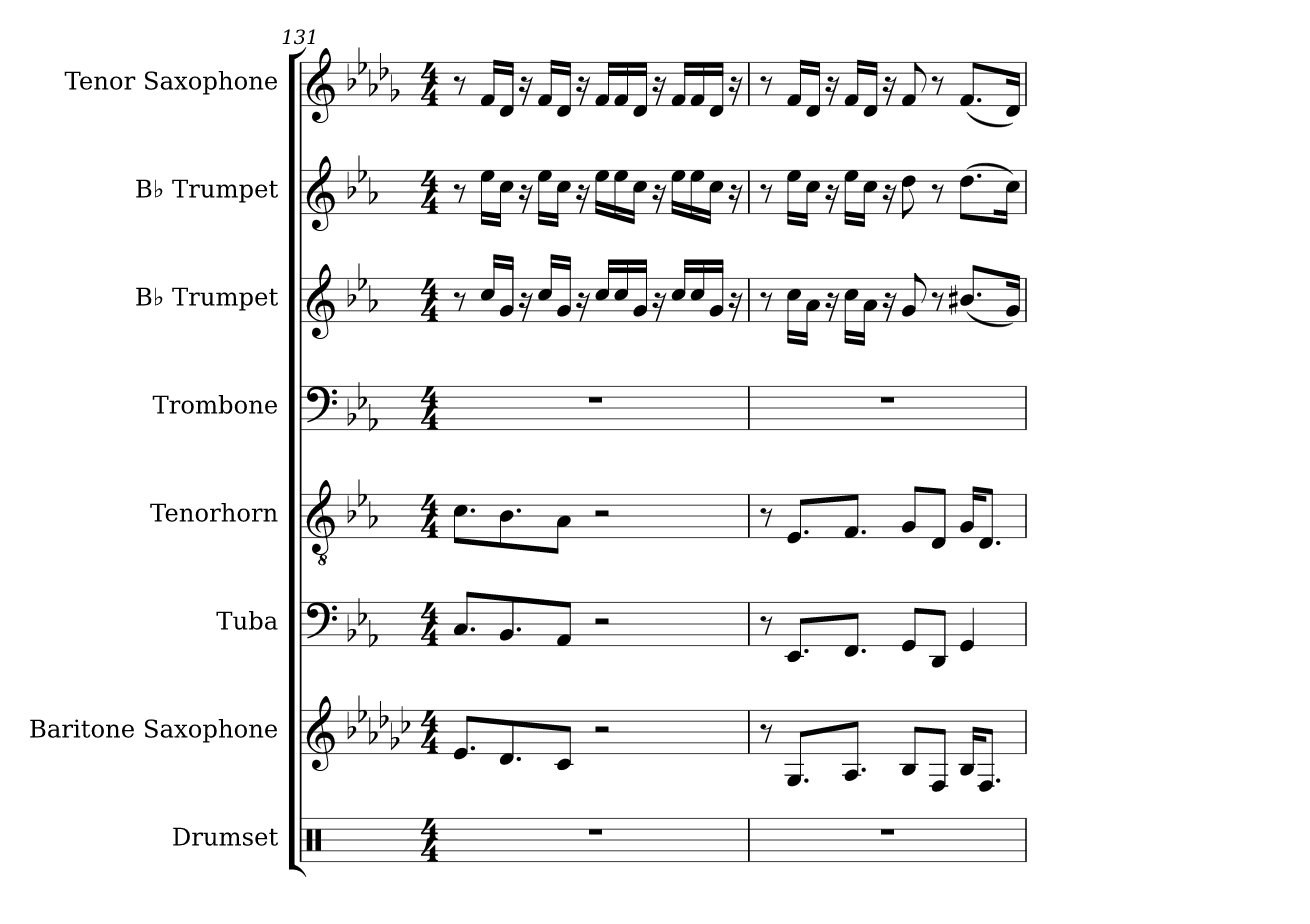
**kern	**kern	**kern	**kern	**kern	**kern	**kern	**kern
*part8	*part7	*part6	*part5	*part4	*part3	*part2	*part1
*staff8	*staff7	*staff6	*staff5	*staff4	*staff3	*staff2	*staff1
*I"Drumset	*I"Baritone Saxophone	*I"Tuba	*I"Tenorhorn	*I"Trombone	*I"B♭ Trumpet	*I"B♭ Trumpet	*I"Tenor Saxophone
*I'D. Set	*I'Bar. Sax.	*I'Tba.	*I'Tenh.	*I'Tbn.	*I'B♭ Tpt.	*I'B♭ Tpt.	*I'T. Sax.
*clefX	*clefG2	*clefF4	*clefGv2	*clefF4	*clefG2	*clefG2	*clefG2
*	*ITrd12c21	*	*ITrd1c2	*	*ITrd1c2	*ITrd1c2	*ITrd8c14
*k[]	*k[b-e-a-d-g-c-]	*k[b-e-a-]	*k[b-e-a-d-g-]	*k[b-e-a-]	*k[b-e-a-d-g-]	*k[b-e-a-d-g-]	*k[b-e-a-d-g-]
*M4/4	*M4/4	*M4/4	*M4/4	*M4/4	*M4/4	*M4/4	*M4/4
=131	=131	=131	=131	=131	=131	=131	=131
1r	8.E-L	8.CL	8.B-L	1r	8r	8r	8r
.	.	.	.	.	16b-LL	16dd-LL	16FLL
.	8.D-	8.BB-	8.A-	.	16fJJ	16b-JJ	16D-JJ
.	.	.	.	.	16r	16r	16r
.	.	.	.	.	16b-LL	16dd-LL	16FLL
.	8C-J	8AA-J	8G-J	.	16fJJ	16b-JJ	16D-JJ
.	.	.	.	.	16r	16r	16r
.	2r	2r	2r	.	16b-LL	16dd-LL	16FLL
.	.	.	.	.	16b-	16dd-	16F
.	.	.	.	.	16fJJ	16b-JJ	16D-JJ
.	.	.	.	.	16r	16r	16r
.	.	.	.	.	16b-LL	16dd-LL	16FLL
.	.	.	.	.	16b-	16dd-	16F
.	.	.	.	.	16fJJ	16b-JJ	16D-JJ
.	.	.	.	.	16r	16r	16r
=132	=132	=132	=132	=132	=132	=132	=132
1r	8r	8r	8r	1r	8r	8r	8r
.	8.GG-L	8.EE-L	8.D-L	.	16b-LL	16dd-LL	16FLL
.	.	.	.	.	16g-JJ	16b-JJ	16D-JJ
.	.	.	.	.	16r	16r	16r
.	8.AA-J	8.FFJ	8.E-J	.	16b-LL	16dd-LL	16FLL
.	.	.	.	.	16g-JJ	16b-JJ	16D-JJ
.	.	.	.	.	16r	16r	16r
.	8BB-L	8GGL	8FL	.	8f	8cc	8F
.	8FFJ	8DDJ	8CJ	.	8r	8r	8r
.	16BB-KL	4GG	16FKL	.	(>8.a#XL	(>8.ccL	(<8.FL
.	8.FFJ	.	8.CJ	.	.	.	.
.	.	.	.	.	16fJk)	16b-Jk)	16D-Jk)
=	=	=	=	=	=	=	=
*-	*-	*-	*-	*-	*-	*-	*-
